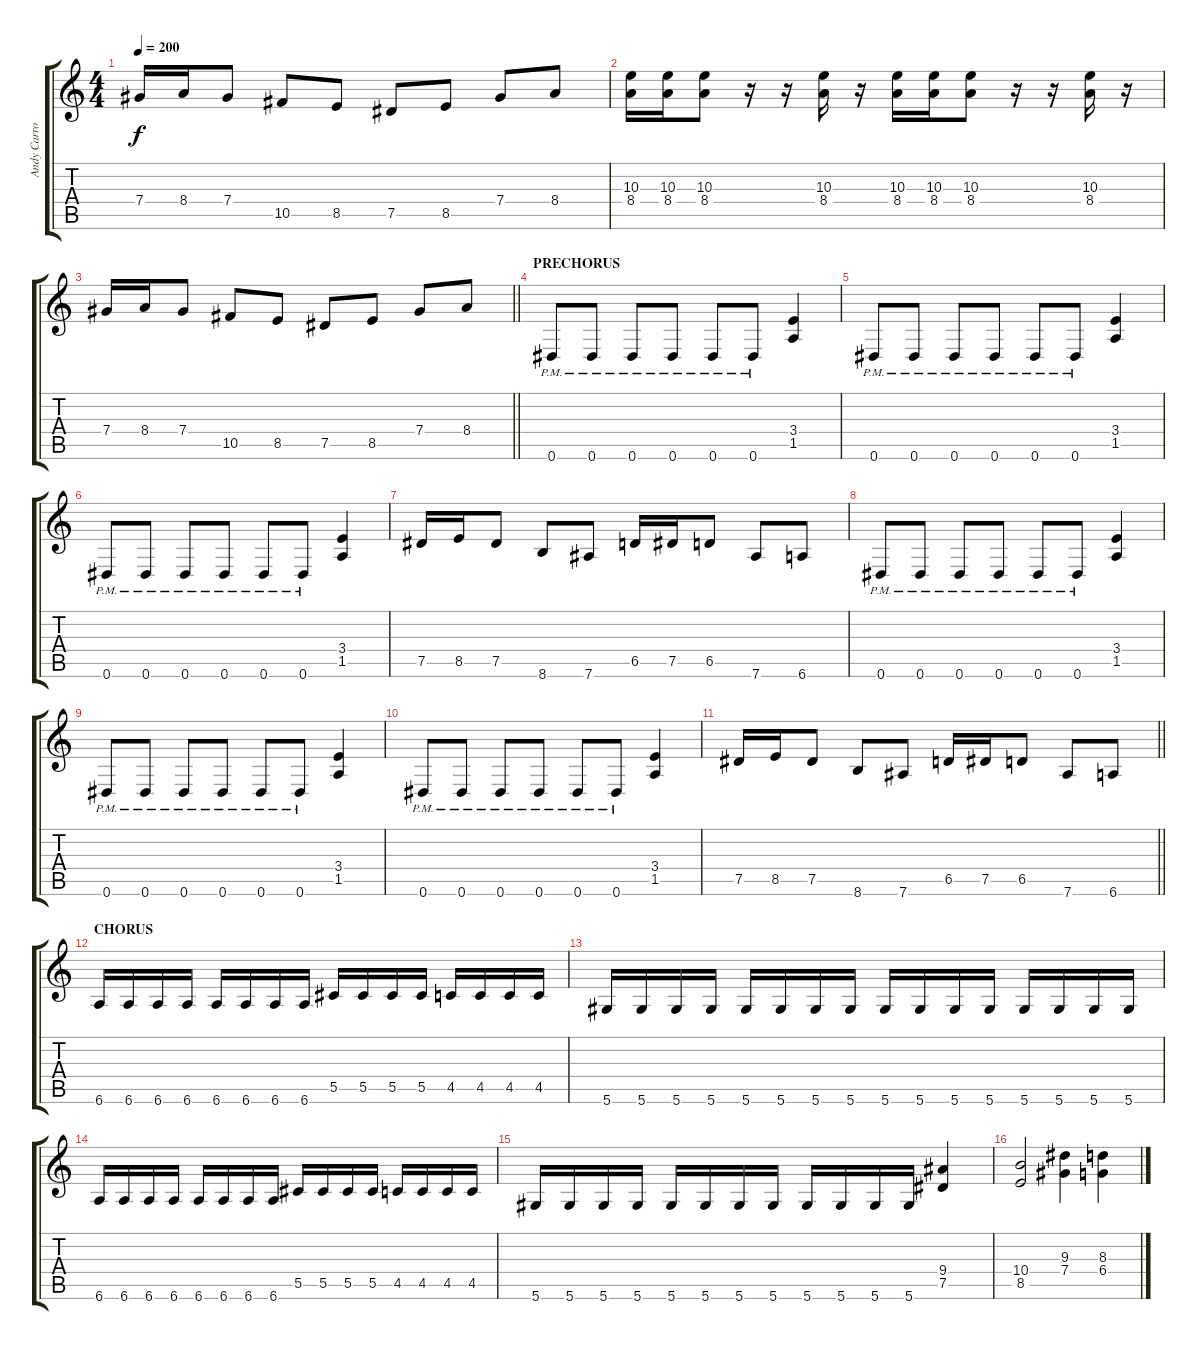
\track ("Andy Carroll" "Andy Carro") {instrument distortionguitar}
\staff {score tabs}
\tuning (Eb4 Bb3 Gb3 Db3 Ab2 Eb2) {hide}
\ts (4 4)
\tempo 200
\clef g2
\ks c
7.4.16{dy f} 8.4.16 7.4.8 10.5.8 8.5.8 7.5.8 8.5.8 7.4.8 8.4.8 |
(10.3 8.4).16 (10.3 8.4).16 (10.3 8.4).8 r.16 r.16 (10.3 8.4).16 r.16 (10.3 8.4).16 (10.3 8.4).16 (10.3 8.4).8 r.16 r.16 (10.3 8.4).16 r.16 |
\barLineRight lightlight
7.4.16 8.4.16 7.4.8 10.5.8 8.5.8 7.5.8 8.5.8 7.4.8 8.4.8 |
\section ("" "PRECHORUS")
0.6{pm}.8 0.6{pm}.8 0.6{pm}.8 0.6{pm}.8 0.6{pm}.8 0.6{pm}.8 (3.4 1.5).4 |
0.6{pm}.8 0.6{pm}.8 0.6{pm}.8 0.6{pm}.8 0.6{pm}.8 0.6{pm}.8 (3.4 1.5).4 |
0.6{pm}.8 0.6{pm}.8 0.6{pm}.8 0.6{pm}.8 0.6{pm}.8 0.6{pm}.8 (3.4 1.5).4 |
7.5.16 8.5.16 7.5.8 8.6.8 7.6.8 6.5.16 7.5.16 6.5.8 7.6.8 6.6.8 |
0.6{pm}.8 0.6{pm}.8 0.6{pm}.8 0.6{pm}.8 0.6{pm}.8 0.6{pm}.8 (3.4 1.5).4 |
0.6{pm}.8 0.6{pm}.8 0.6{pm}.8 0.6{pm}.8 0.6{pm}.8 0.6{pm}.8 (3.4 1.5).4 |
0.6{pm}.8 0.6{pm}.8 0.6{pm}.8 0.6{pm}.8 0.6{pm}.8 0.6{pm}.8 (3.4 1.5).4 |
\barLineRight lightlight
7.5.16 8.5.16 7.5.8 8.6.8 7.6.8 6.5.16 7.5.16 6.5.8 7.6.8 6.6.8 |
\section ("" "CHORUS")
6.6.16 6.6.16 6.6.16 6.6.16 6.6.16 6.6.16 6.6.16 6.6.16 5.5.16 5.5.16 5.5.16 5.5.16 4.5.16 4.5.16 4.5.16 4.5.16 |
5.6.16 5.6.16 5.6.16 5.6.16 5.6.16 5.6.16 5.6.16 5.6.16 5.6.16 5.6.16 5.6.16 5.6.16 5.6.16 5.6.16 5.6.16 5.6.16 |
6.6.16 6.6.16 6.6.16 6.6.16 6.6.16 6.6.16 6.6.16 6.6.16 5.5.16 5.5.16 5.5.16 5.5.16 4.5.16 4.5.16 4.5.16 4.5.16 |
5.6.16 5.6.16 5.6.16 5.6.16 5.6.16 5.6.16 5.6.16 5.6.16 5.6.16 5.6.16 5.6.16 5.6.16 (9.4 7.5).4 |
(10.4 8.5).2 (9.3 7.4).4 (8.3 6.4).4
